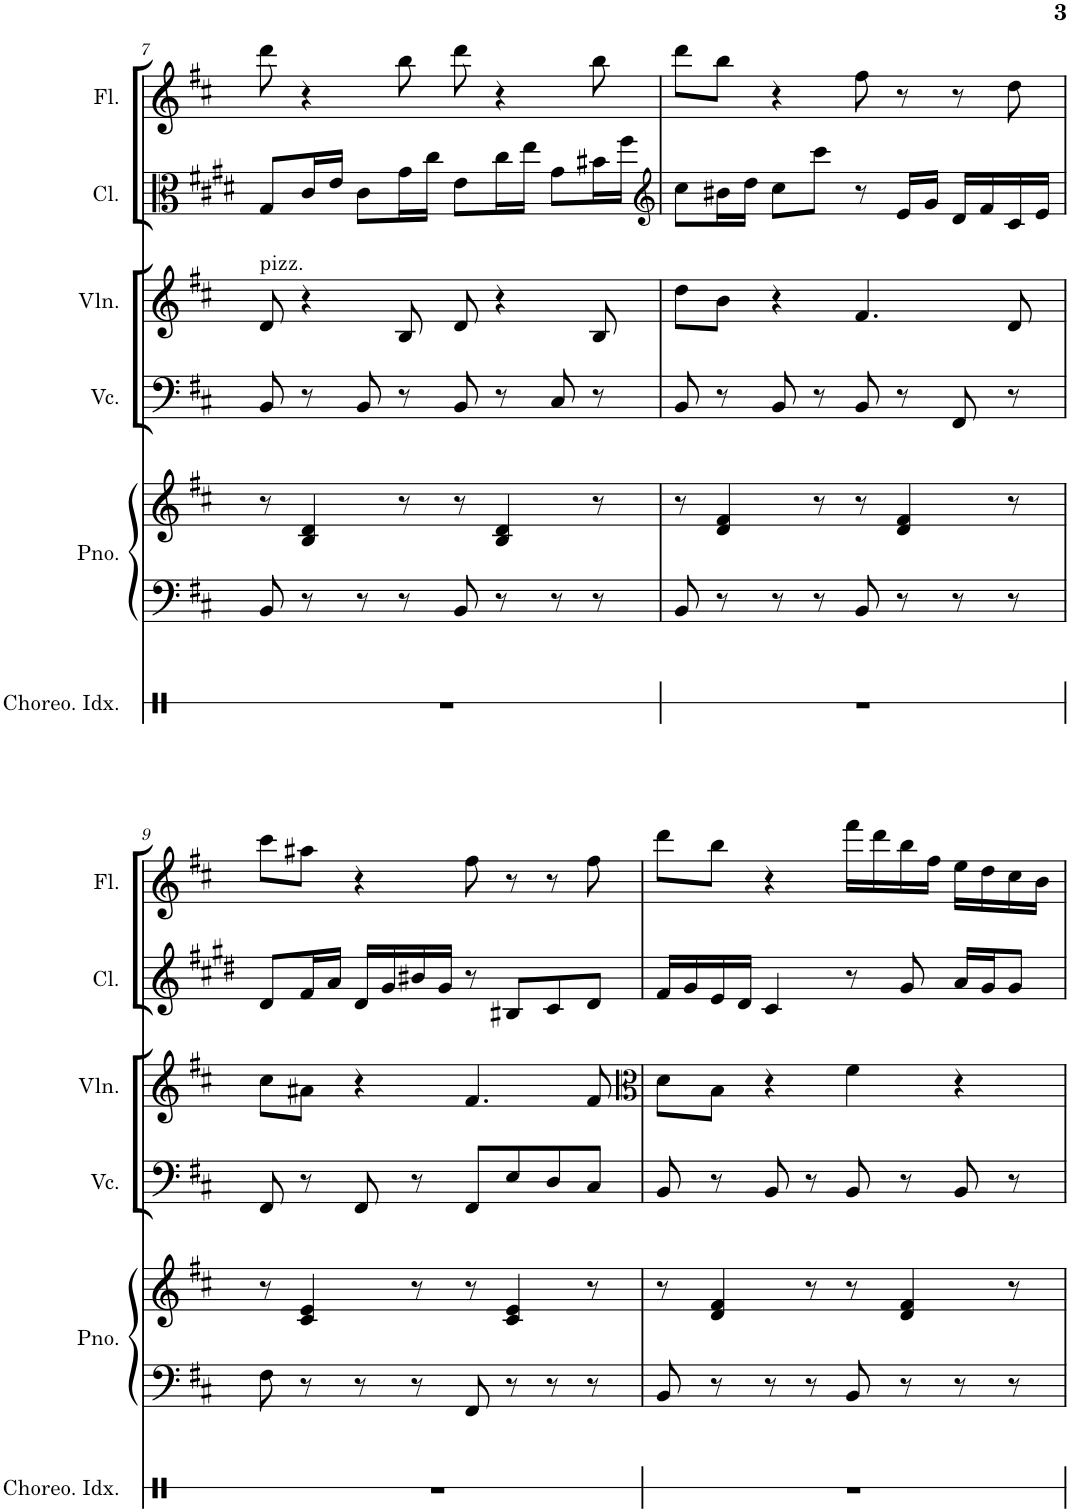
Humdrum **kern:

**kern	**kern	**kern	**kern	**kern	**kern	**kern
*part6	*part5	*part5	*part4	*part3	*part2	*part1
*staff7	*staff6	*staff5	*staff4	*staff3	*staff2	*staff1
*I"Choreographic Index	*I"Piano	*	*I"Violoncello	*I"Violin	*I"Clarinet	*I"Flute
*I'Choreo. Idx.	*I'Pno.	*	*I'Vc.	*I'Vln.	*I'Cl.	*I'Fl.
!!LO:PB:g=z
*clefX	*clefF4	*clefG2	*clefF4	*clefG2	*clefC3	*clefG2
*	*	*	*	*	*Trd1c2	*
*k[b-]	*k[f#c#]	*k[f#c#]	*k[f#c#]	*k[f#c#]	*k[f#c#g#d#]	*k[f#c#]
*M4/4	*M4/4	*M4/4	*M4/4	*M4/4	*M4/4	*M4/4
=7	=7	=7	=7	=7	=7	=7
!	!	!	!	!LO:TX:a:t=pizz.	!	!
1r	8BB/	8r	8BB/	8d/	8G#/L	8ddd\
.	8r	4B/ 4d/	8r	4r	16c#/L	4r
.	.	.	.	.	16e/JJ	.
.	8r	.	8BB/	.	8c#\L	.
.	8r	8r	8r	8B/	16g#\L	8bb\
.	.	.	.	.	16cc#\JJ	.
.	8BB/	8r	8BB/	8d/	8e\L	8ddd\
.	8r	4B/ 4d/	8r	4r	16cc#\L	4r
.	.	.	.	.	16ee\JJ	.
.	8r	.	8C#/	.	8g#\L	.
.	8r	8r	8r	8B/	16b#X\L	8bb\
.	.	.	.	.	16ff#\JJ	.
=8	=8	=8	=8	=8	=8	=8
*	*	*	*	*	*clefG2	*
1r	8BB/	8r	8BB/	8dd\L	8cc#\L	8ddd\L
.	8r	4d/ 4f#/	8r	8b\J	16b#X\L	8bb\J
.	.	.	.	.	16dd#\JJ	.
.	8r	.	8BB/	4r	8cc#\L	4r
.	8r	8r	8r	.	8ccc#\J	.
.	8BB/	8r	8BB/	4.f#/	8r	8ff#\
.	8r	4d/ 4f#/	8r	.	16e/LL	8r
.	.	.	.	.	16g#/JJ	.
.	8r	.	8FF#/	.	16d#/LL	8r
.	.	.	.	.	16f#/	.
.	8r	8r	8r	8d/	16c#/	8dd\
.	.	.	.	.	16e/JJ	.
!!LO:LB:g=z
=9	=9	=9	=9	=9	=9	=9
1r	8F#\	8r	8FF#/	8cc#\L	8d#/L	8ccc#\L
.	8r	4c#/ 4e/	8r	8a#X\J	16f#/L	8aa#X\J
.	.	.	.	.	16a/JJ	.
.	8r	.	8FF#/	4r	16d#/LL	4r
.	.	.	.	.	16g#/	.
.	8r	8r	8r	.	16b#X/	.
.	.	.	.	.	16g#/JJ	.
.	8FF#/	8r	8FF#/L	4.f#/	8r	8ff#\
.	8r	4c#/ 4e/	8E/	.	8B#X/L	8r
.	8r	.	8D/	.	8c#/	8r
.	8r	8r	8C#/J	8f#/	8d#/J	8ff#\
=10	=10	=10	=10	=10	=10	=10
*	*	*	*	*clefC3	*	*
1r	8BB/	8r	8BB/	8d\L	16f#/LL	8ddd\L
.	.	.	.	.	16g#/	.
.	8r	4d/ 4f#/	8r	8B\J	16e/	8bb\J
.	.	.	.	.	16d#/JJ	.
.	8r	.	8BB/	4r	4c#/	4r
.	8r	8r	8r	.	.	.
.	8BB/	8r	8BB/	4f#\	8r	16fff#\LL
.	.	.	.	.	.	16ddd\
.	8r	4d/ 4f#/	8r	.	8g#/	16bb\
.	.	.	.	.	.	16ff#\JJ
.	8r	.	8BB/	4r	16a/LL	16ee\LL
.	.	.	.	.	16g#/J	16dd\
.	8r	8r	8r	.	8g#/J	16cc#\
.	.	.	.	.	.	16b\JJ
=	=	=	=	=	=	=
*-	*-	*-	*-	*-	*-	*-
